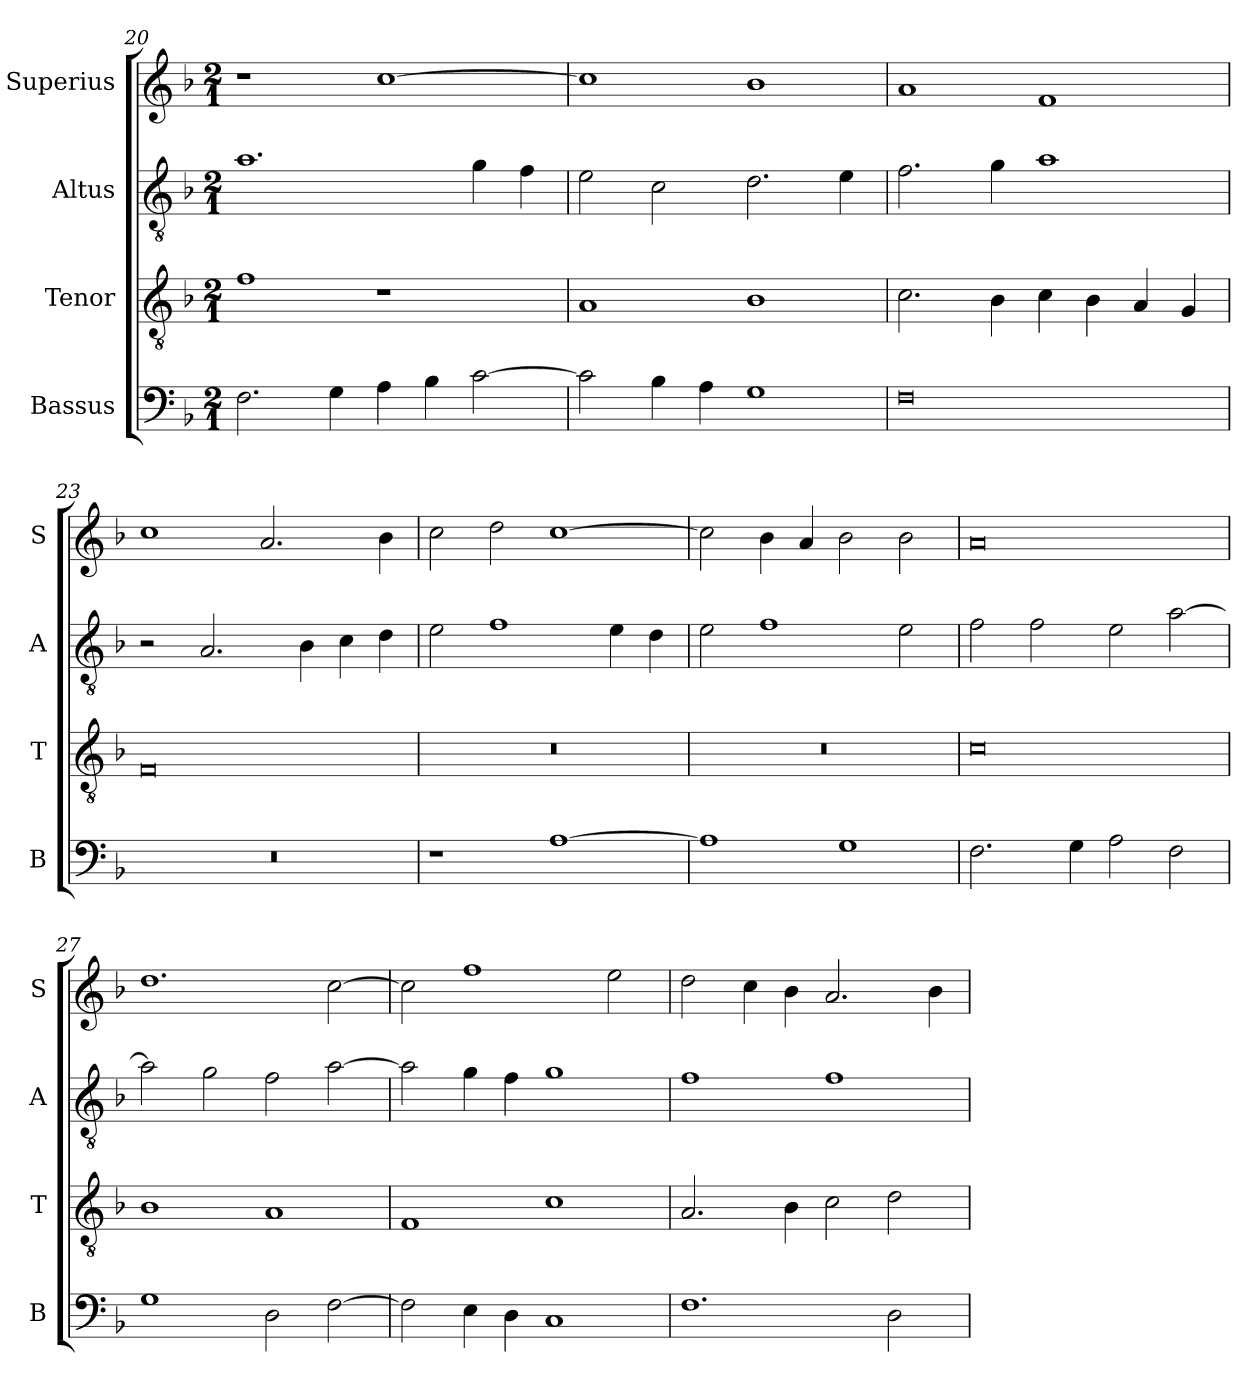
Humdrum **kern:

**kern	**kern	**kern	**kern
*part4	*part3	*part2	*part1
*staff4	*staff3	*staff2	*staff1
*I"Bassus	*I"Tenor	*I"Altus	*I"Superius
*I'B	*I'T	*I'A	*I'S
*clefF4	*clefGv2	*clefGv2	*clefG2
*k[b-]	*k[b-]	*k[b-]	*k[b-]
*F:	*F:	*F:	*F:
*M2/1	*M2/1	*M2/1	*M2/1
=20	=20	=20	=20
2.F	1f	1.a	1r
4G	.	.	.
4A	1r	.	[1cc
4B-	.	.	.
[2c	.	4g	.
.	.	4f	.
=21	=21	=21	=21
2c]	1A	2e	1cc]
4B-	.	2c	.
4A	.	.	.
1G	1B-	2.d	1b-
.	.	4e	.
=22	=22	=22	=22
0F	2.c	2.f	1a
.	4B-	4g	.
.	4c	1a	1f
.	4B-	.	.
.	4A	.	.
.	4G	.	.
=23	=23	=23	=23
0r	0F	2r	1cc
.	.	2.A	.
.	.	.	2.a
.	.	4B-	.
.	.	4c	.
.	.	4d	4b-
=24	=24	=24	=24
1r	0r	2e	2cc
.	.	1f	2dd
[1A	.	.	[1cc
.	.	4e	.
.	.	4d	.
=25	=25	=25	=25
1A]	0r	2e	2cc]
.	.	1f	4b-
.	.	.	4a
1G	.	.	2b-
.	.	2e	2b-
=26	=26	=26	=26
2.F	0c	2f	0a
.	.	2f	.
4G	.	.	.
2A	.	2e	.
2F	.	[2a	.
=27	=27	=27	=27
1G	1B-	2a]	1.dd
.	.	2g	.
2D	1A	2f	.
[2F	.	[2a	[2cc
=28	=28	=28	=28
2F]	1F	2a]	2cc]
4E	.	4g	1ff
4D	.	4f	.
1C	1c	1g	.
.	.	.	2ee
=29	=29	=29	=29
1.F	2.A	1f	2dd
.	.	.	4cc
.	4B-	.	4b-
.	2c	1f	2.a
2D	2d	.	.
.	.	.	4b-
=	=	=	=
*-	*-	*-	*-
